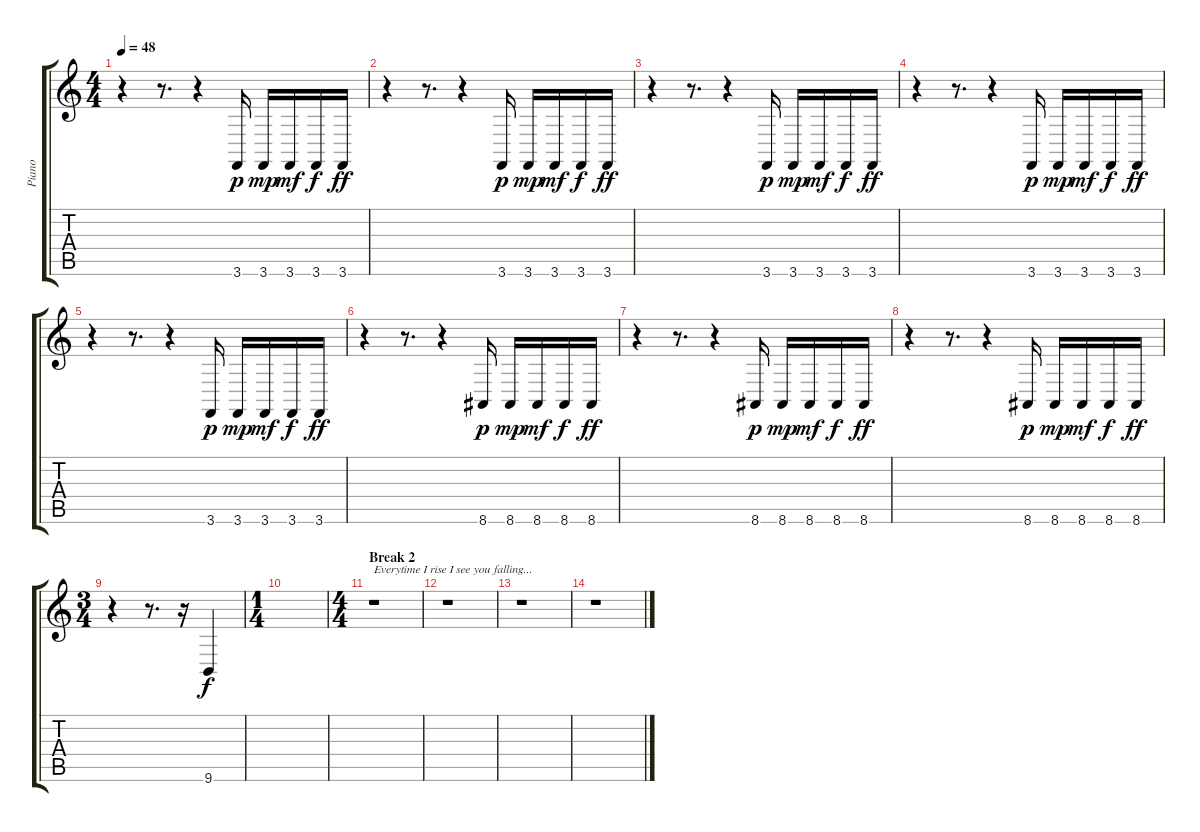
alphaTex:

\track ("Piano" "Piano") {instrument acousticgrandpiano}
\staff {score tabs}
\tuning (E4 B3 G3 D3 A2 D2) {hide}
\ts (4 4)
\tempo 48
\clef g2
\ks c
r.4{dy ff volume 13} r.8{d} r.4 3.6.16{dy p} 3.6.16{dy mp} 3.6.16{dy mf} 3.6.16{dy f} 3.6.16{dy ff} |
r.4{volume 13} r.8{d} r.4 3.6.16{dy p} 3.6.16{dy mp} 3.6.16{dy mf} 3.6.16{dy f} 3.6.16{dy ff} |
r.4{volume 13} r.8{d} r.4 3.6.16{dy p} 3.6.16{dy mp} 3.6.16{dy mf} 3.6.16{dy f} 3.6.16{dy ff} |
r.4{volume 13} r.8{d} r.4 3.6.16{dy p} 3.6.16{dy mp} 3.6.16{dy mf} 3.6.16{dy f} 3.6.16{dy ff} |
r.4{volume 13} r.8{d} r.4 3.6.16{dy p} 3.6.16{dy mp} 3.6.16{dy mf} 3.6.16{dy f} 3.6.16{dy ff} |
r.4{volume 13} r.8{d} r.4 8.6.16{dy p} 8.6.16{dy mp} 8.6.16{dy mf} 8.6.16{dy f} 8.6.16{dy ff} |
r.4{volume 13} r.8{d} r.4 8.6.16{dy p} 8.6.16{dy mp} 8.6.16{dy mf} 8.6.16{dy f} 8.6.16{dy ff} |
r.4{volume 13} r.8{d} r.4 8.6.16{dy p} 8.6.16{dy mp} 8.6.16{dy mf} 8.6.16{dy f} 8.6.16{dy ff} |
\ts (3 4)
r.4{volume 13} r.8{d} r.16 9.6.4{dy f} |
\ts (1 4)
|
\ts (4 4)
\section ("" "Break 2")
r.1{txt "Everytime I rise I see you falling..."} |
r.1 |
r.1 |
r.1
